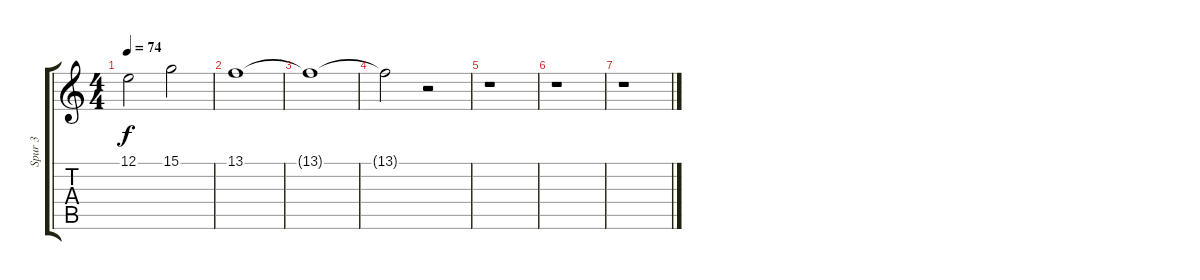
\track ("Spur 3" "Spur 3") {instrument clarinet}
\staff {score tabs}
\tuning (E4 B3 G3 D3 A2 E2) {hide}
\ts (4 4)
\tempo 74
\clef g2
\ks c
12.1.2{dy f} 15.1.2 |
13.1.1 |
13.1{t}.1 |
13.1{t}.2 r.2 |
r.1 |
r.1 |
r.1
